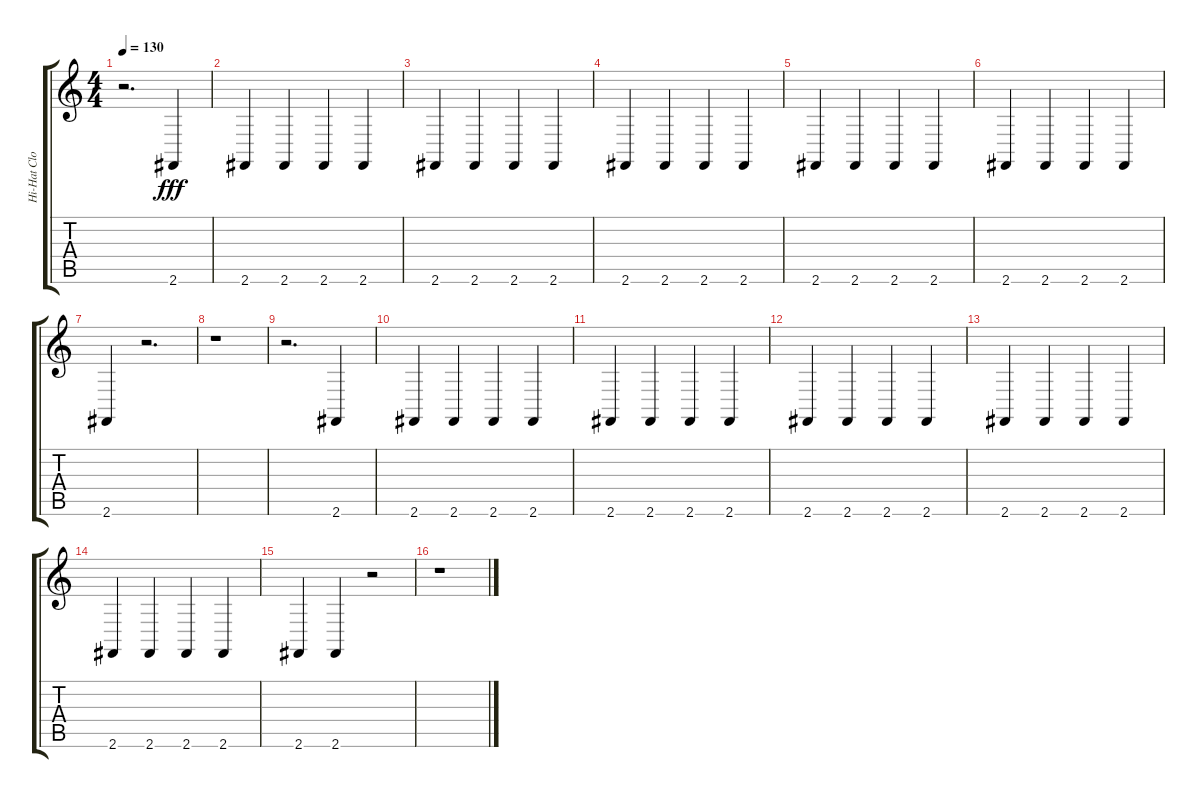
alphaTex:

\track ("Hi-Hat Closed" "Hi-Hat Clo") {instrument acousticgrandpiano}
\staff {score tabs}
\tuning (E4 B3 G3 D3 A2 E2) {hide}
\ts (4 4)
\tempo 130
\clef g2
\ks c
r.2{d dy fff} 2.6.4 |
2.6.4 2.6.4 2.6.4 2.6.4 |
2.6.4 2.6.4 2.6.4 2.6.4 |
2.6.4 2.6.4 2.6.4 2.6.4 |
2.6.4 2.6.4 2.6.4 2.6.4 |
2.6.4 2.6.4 2.6.4 2.6.4 |
2.6.4 r.2{d} |
r.1 |
r.2{d} 2.6.4 |
2.6.4 2.6.4 2.6.4 2.6.4 |
2.6.4 2.6.4 2.6.4 2.6.4 |
2.6.4 2.6.4 2.6.4 2.6.4 |
2.6.4 2.6.4 2.6.4 2.6.4 |
2.6.4 2.6.4 2.6.4 2.6.4 |
2.6.4 2.6.4 r.2 |
r.1
